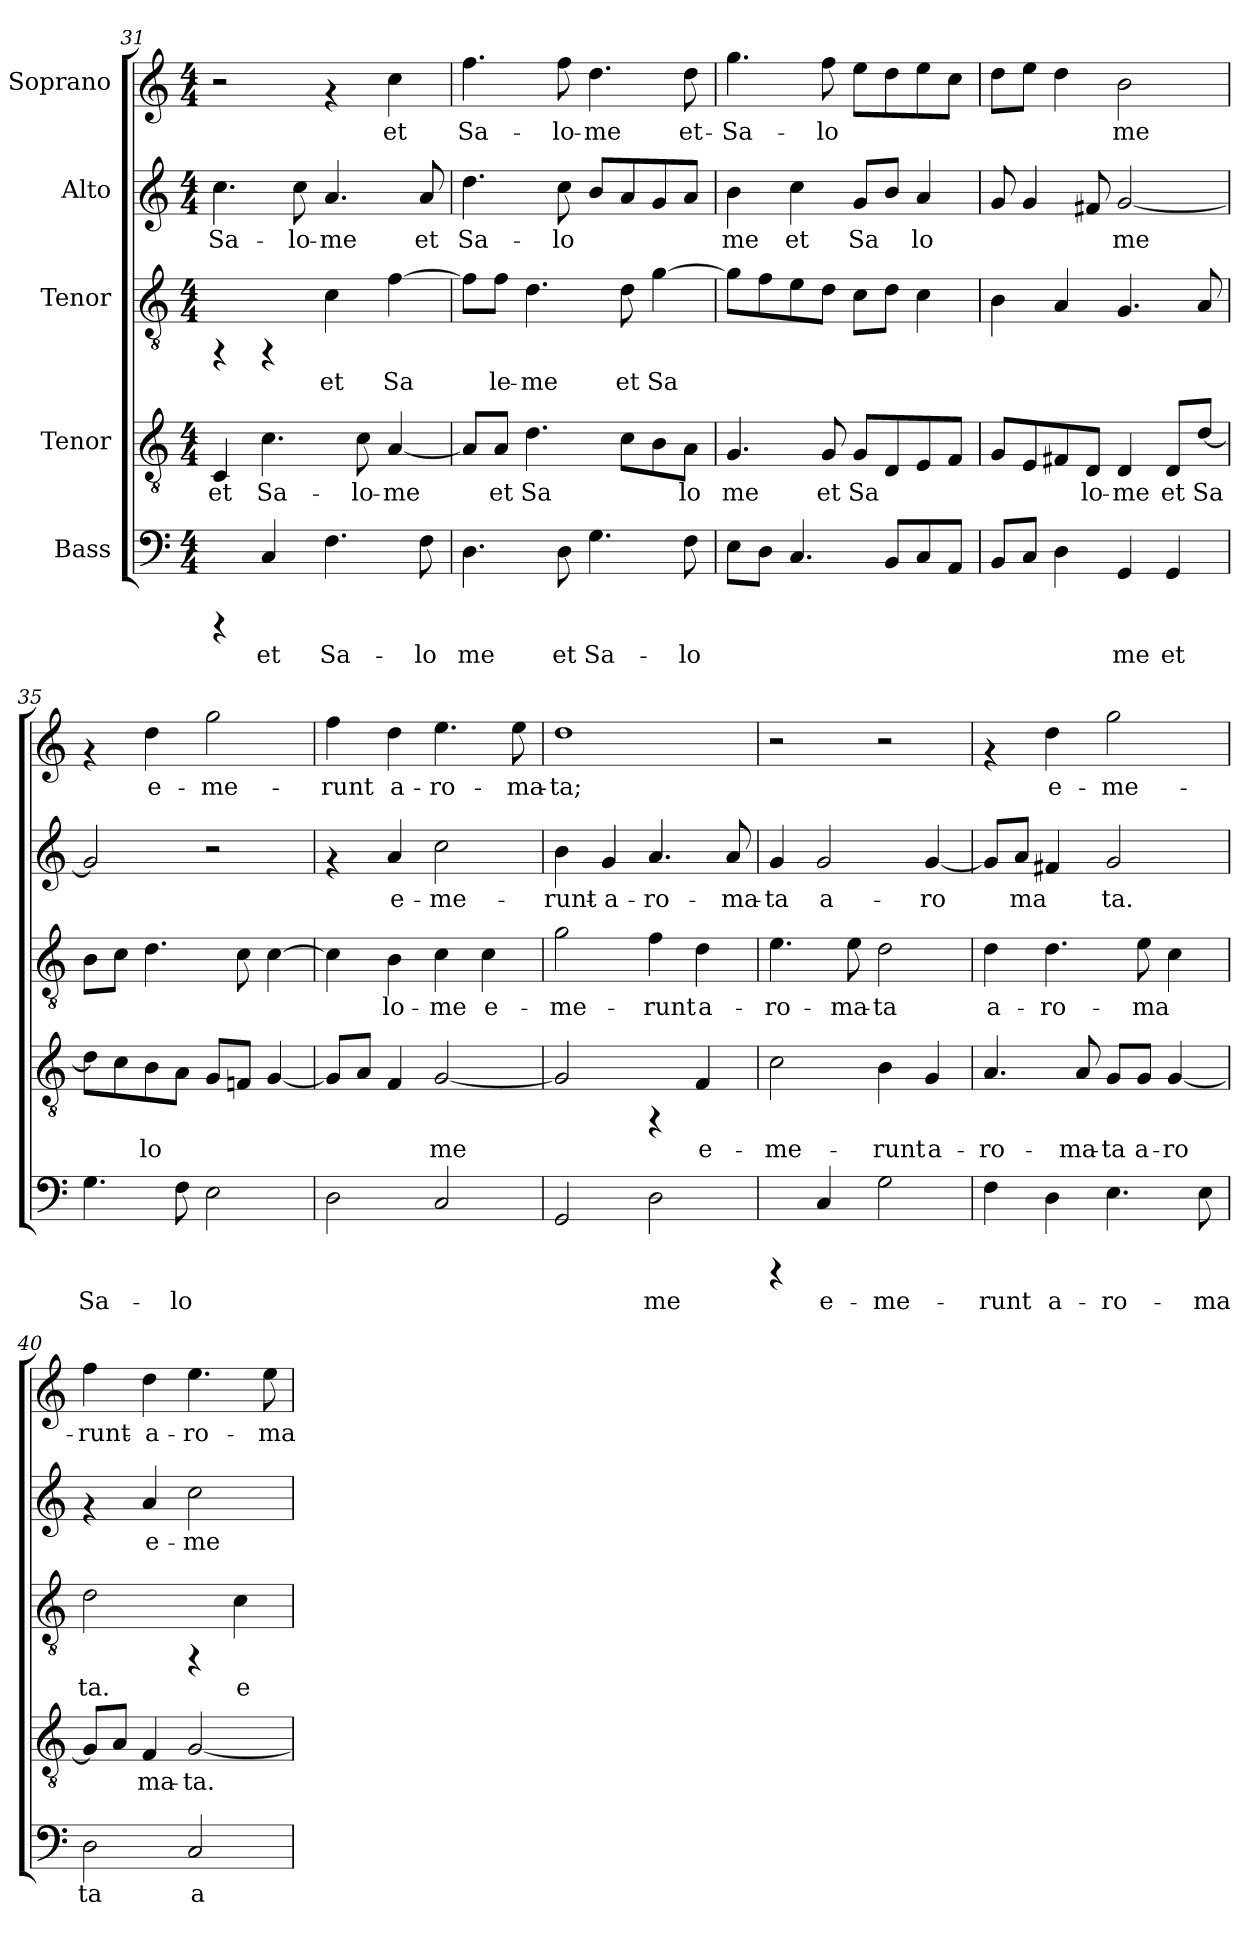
**kern	**text	**kern	**text	**kern	**text	**kern	**text	**kern	**text
*part5	*part5	*part4	*part4	*part3	*part3	*part2	*part2	*part1	*part1
*staff5	*staff5	*staff4	*staff4	*staff3	*staff3	*staff2	*staff2	*staff1	*staff1
*I"Bass	*	*I"Tenor	*	*I"Tenor	*	*I"Alto	*	*I"Soprano	*
!!LO:PB:g=z
*clefF4	*	*clefGv2	*	*clefGv2	*	*clefG2	*	*clefG2	*
*k[]	*	*k[]	*	*k[]	*	*k[]	*	*k[]	*
*C:	*	*C:	*	*C:	*	*C:	*	*C:	*
*M4/4	*	*M4/4	*	*M4/4	*	*M4/4	*	*M4/4	*
=31	=31	=31	=31	=31	=31	=31	=31	=31	=31
!	!	!	!LO:LY:b:cj	!	!	!	!LO:LY:b:cj	!	!
4rCCC	.	4C/	et	4rFF	.	4.cc\	Sa-	2r	.
!	!LO:LY:b:cj	!	!LO:LY:b:cj	!	!	!	!	!	!
4C/	et	4.c\	Sa-	4rFF	.	.	.	.	.
!	!	!	!	!	!	!	!LO:LY:b:cj	!	!
.	.	.	.	.	.	8cc\	-lo-	.	.
!	!LO:LY:b:cj	!	!	!	!LO:LY:b:cj	!	!LO:LY:b:cj	!	!
4.F\	Sa-	.	.	4c\	et	4.a/	-me	4rf	.
!	!	!	!LO:LY:b:cj	!	!	!	!	!	!
.	.	8c\	-lo-	.	.	.	.	.	.
!	!	!	!LO:LY:b:cj	!	!LO:LY:b:cj	!	!	!	!LO:LY:b:cj
.	.	[<4A/	-me	[>4f\	Sa-	.	.	4cc\	et
!	!LO:LY:b:cj	!	!	!	!	!	!LO:LY:b:cj	!	!
8F\	-lo	.	.	.	.	8a/	et	.	.
=32	=32	=32	=32	=32	=32	=32	=32	=32	=32
!	!LO:LY:b:cj	!	!LO:LY:b:cj	!	!LO:LY:b:cj	!	!LO:LY:b:cj	!	!LO:LY:b:cj
4.D\	me	8A/L]	.	8f\L]	--	4.dd\	Sa-	4.ff\	Sa-
!	!	!	!LO:LY:b:cj	!	!LO:LY:b:cj	!	!	!	!
.	.	8A/J	et	8f\J	-le-	.	.	.	.
!	!	!	!LO:LY:b:cj	!	!LO:LY:b:cj	!	!	!	!
.	.	4.d\	Sa-	4.d\	-me	.	.	.	.
!	!LO:LY:b:cj	!	!	!	!	!	!LO:LY:b:cj	!	!LO:LY:b:cj
8D\	et	.	.	.	.	8cc\	-lo-	8ff\	-lo-
!	!LO:LY:b:cj	!	!	!	!	!	!LO:LY:b:cj	!	!LO:LY:b:cj
4.G\	Sa-	.	.	.	.	8b/L	--	4.dd\	-me
!	!	!	!LO:LY:b:cj	!	!LO:LY:b:cj	!	!LO:LY:b:cj	!	!
.	.	8c\L	--	8d\	et	8a/	--	.	.
!	!	!	!LO:LY:b:cj	!	!LO:LY:b:cj	!	!LO:LY:b:cj	!	!
.	.	8B\	--	[>4g\	Sa-	8g/	--	.	.
!	!LO:LY:b:cj	!	!LO:LY:b:cj	!	!	!	!LO:LY:b:cj	!	!LO:LY:b:cj
8F\	-lo-	8A\J	-lo	.	.	8a/J	--	8dd\	et-
=33	=33	=33	=33	=33	=33	=33	=33	=33	=33
!	!LO:LY:b:cj	!	!LO:LY:b:cj	!	!LO:LY:b:cj	!	!LO:LY:b:cj	!	!LO:LY:b:cj
8E\L	--	4.G/	me	8g\L]	--	4b\	-me	4.gg\	-Sa-
!	!LO:LY:b:cj	!	!	!	!LO:LY:b:cj	!	!	!	!
8D\J	--	.	.	8f\	--	.	.	.	.
!	!LO:LY:b:cj	!	!	!	!LO:LY:b:cj	!	!LO:LY:b:cj	!	!
4.C/	--	.	.	8e\	--	4cc\	et	.	.
!	!	!	!LO:LY:b:cj	!	!LO:LY:b:cj	!	!	!	!LO:LY:b:cj
.	.	8G/	et	8d\J	--	.	.	8ff\	-lo-
!	!	!	!LO:LY:b:cj	!	!LO:LY:b:cj	!	!LO:LY:b:cj	!	!LO:LY:b:cj
.	.	8G/L	Sa-	8c\L	--	8g/L	Sa-	8ee\L	--
!	!LO:LY:b:cj	!	!LO:LY:b:cj	!	!LO:LY:b:cj	!	!LO:LY:b:cj	!	!LO:LY:b:cj
8BB/L	--	8D/	--	8d\J	--	8b/J	--	8dd\	--
!	!LO:LY:b:cj	!	!LO:LY:b:cj	!	!LO:LY:b:cj	!	!LO:LY:b:cj	!	!LO:LY:b:cj
8C/	--	8E/	--	4c\	--	4a/	-lo-	8ee\	--
!	!LO:LY:b:cj	!	!LO:LY:b:cj	!	!	!	!	!	!LO:LY:b:cj
8AA/J	--	8F/J	--	.	.	.	.	8cc\J	--
=34	=34	=34	=34	=34	=34	=34	=34	=34	=34
!	!LO:LY:b:cj	!	!LO:LY:b:cj	!	!LO:LY:b:cj	!	!LO:LY:b:cj	!	!LO:LY:b:cj
8BB/L	--	8G/L	--	4B\	--	8g/	--	8dd\L	--
!	!LO:LY:b:cj	!	!LO:LY:b:cj	!	!	!	!LO:LY:b:cj	!	!LO:LY:b:cj
8C/J	--	8E/	--	.	.	4g/	--	8ee\J	--
!	!LO:LY:b:cj	!	!LO:LY:b:cj	!	!LO:LY:b:cj	!	!	!	!LO:LY:b:cj
4D\	--	8F#X/	--	4A/	--	.	.	4dd\	--
!	!	!	!LO:LY:b:cj	!	!	!	!LO:LY:b:cj	!	!
.	.	8D/J	-lo-	.	.	8f#/	--	.	.
!	!LO:LY:b:cj	!	!LO:LY:b:cj	!	!LO:LY:b:cj	!	!LO:LY:b:cj	!	!LO:LY:b:cj
4GG/	-me	4D/	-me	4.G/	--	[<2g/	-me	2b\	-me
!	!LO:LY:b:cj	!	!LO:LY:b:cj	!	!	!	!	!	!
4GG/	et	8D/L	et	.	.	.	.	.	.
!	!	!	!LO:LY:b:cj	!	!LO:LY:b:cj	!	!	!	!
.	.	[<8d/J	Sa	8A/	--	.	.	.	.
!!LO:PB:g=z
=35	=35	=35	=35	=35	=35	=35	=35	=35	=35
!	!LO:LY:b:cj	!	!LO:LY:b:cj	!	!LO:LY:b:cj	!	!LO:LY:b:cj	!	!
4.G\	Sa-	8d\L]	.	8B\L	--	2g/]	.	4rf	.
!	!	!	!LO:LY:b:cj	!	!LO:LY:b:cj	!	!	!	!
.	.	8c\	.	8c\J	--	.	.	.	.
!	!	!	!LO:LY:b:cj	!	!LO:LY:b:cj	!	!	!	!LO:LY:b:cj
.	.	8B\	lo-	4.d\	--	.	.	4dd\	e-
!	!LO:LY:b:cj	!	!LO:LY:b:cj	!	!	!	!	!	!
8F\	-lo-	8A\J	--	.	.	.	.	.	.
!	!LO:LY:b:cj	!	!LO:LY:b:cj	!	!	!	!	!	!LO:LY:b:cj
2E\	--	8G/L	--	.	.	2r	.	2gg\	-me-
!	!	!	!LO:LY:b:cj	!	!LO:LY:b:cj	!	!	!	!
.	.	8Fn/J	--	8c\	--	.	.	.	.
!	!	!	!LO:LY:b:cj	!	!LO:LY:b:cj	!	!	!	!
.	.	[<4G/	--	[>4c\	--	.	.	.	.
=36	=36	=36	=36	=36	=36	=36	=36	=36	=36
!	!LO:LY:b:cj	!	!LO:LY:b:cj	!	!LO:LY:b:cj	!	!	!	!LO:LY:b:cj
2D\	--	8G/L]	--	4c\]	--	4rf	.	4ff\	-runt
!	!	!	!LO:LY:b:cj	!	!	!	!	!	!
.	.	8A/J	--	.	.	.	.	.	.
!	!	!	!LO:LY:b:cj	!	!LO:LY:b:cj	!	!LO:LY:b:cj	!	!LO:LY:b:cj
.	.	4F/	--	4B\	-lo-	4a/	e-	4dd\	a-
!	!LO:LY:b:cj	!	!LO:LY:b:cj	!	!LO:LY:b:cj	!	!LO:LY:b:cj	!	!LO:LY:b:cj
2C/	--	[<2G/	-me	4c\	-me	2cc\	-me-	4.ee\	-ro-
!	!	!	!	!	!LO:LY:b:cj	!	!	!	!
.	.	.	.	4c\	e-	.	.	.	.
!	!	!	!	!	!	!	!	!	!LO:LY:b:cj
.	.	.	.	.	.	.	.	8ee\	-ma-
=37	=37	=37	=37	=37	=37	=37	=37	=37	=37
!	!LO:LY:b:cj	!	!LO:LY:b:cj	!	!LO:LY:b:cj	!	!LO:LY:b:cj	!	!LO:LY:b:cj
2GG/	--	2G/]	.	2g\	-me-	4b\	-runt-	1dd	-ta;
!	!	!	!	!	!	!	!LO:LY:b:cj	!	!
.	.	.	.	.	.	4g/	-a-	.	.
!	!LO:LY:b:cj	!	!	!	!LO:LY:b:cj	!	!LO:LY:b:cj	!	!
2D\	-me	4rFF	.	4f\	-runt	4.a/	-ro-	.	.
!	!	!	!LO:LY:b:cj	!	!LO:LY:b:cj	!	!	!	!
.	.	4F/	e-	4d\	a-	.	.	.	.
!	!	!	!	!	!	!	!LO:LY:b:cj	!	!
.	.	.	.	.	.	8a/	-ma-	.	.
=38	=38	=38	=38	=38	=38	=38	=38	=38	=38
!	!	!	!LO:LY:b:cj	!	!LO:LY:b:cj	!	!LO:LY:b:cj	!	!
4rCCC	.	2c\	-me-	4.e\	-ro-	4g/	-ta	2r	.
!	!LO:LY:b:cj	!	!	!	!	!	!LO:LY:b:cj	!	!
4C/	e-	.	.	.	.	2g/	a-	.	.
!	!	!	!	!	!LO:LY:b:cj	!	!	!	!
.	.	.	.	8e\	-ma-	.	.	.	.
!	!LO:LY:b:cj	!	!LO:LY:b:cj	!	!LO:LY:b:cj	!	!	!	!
2G\	-me-	4B\	-runt	2d\	-ta	.	.	2r	.
!	!	!	!LO:LY:b:cj	!	!	!	!LO:LY:b:cj	!	!
.	.	4G/	a-	.	.	[<4g/	-ro-	.	.
=39	=39	=39	=39	=39	=39	=39	=39	=39	=39
!	!LO:LY:b:cj	!	!LO:LY:b:cj	!	!LO:LY:b:cj	!	!LO:LY:b:cj	!	!
4F\	-runt	4.A/	-ro-	4d\	a-	8g/L]	--	4rf	.
!	!	!	!	!	!	!	!LO:LY:b:cj	!	!
.	.	.	.	.	.	8a/J	-ma-	.	.
!	!LO:LY:b:cj	!	!	!	!LO:LY:b:cj	!	!LO:LY:b:cj	!	!LO:LY:b:cj
4D\	a-	.	.	4.d\	-ro-	4f#X/	--	4dd\	e-
!	!	!	!LO:LY:b:cj	!	!	!	!	!	!
.	.	8A/	-ma-	.	.	.	.	.	.
!	!LO:LY:b:cj	!	!LO:LY:b:cj	!	!	!	!LO:LY:b:cj	!	!LO:LY:b:cj
4.E\	-ro-	8G/L	-ta	.	.	2g/	-ta.	2gg\	-me-
!	!	!	!LO:LY:b:cj	!	!LO:LY:b:cj	!	!	!	!
.	.	8G/J	a-	8e\	-ma-	.	.	.	.
!	!	!	!LO:LY:b:cj	!	!LO:LY:b:cj	!	!	!	!
.	.	[>4G/	-ro-	4c\	--	.	.	.	.
!	!LO:LY:b:cj	!	!	!	!	!	!	!	!
8E\	-ma	.	.	.	.	.	.	.	.
!!LO:PB:g=z
=40	=40	=40	=40	=40	=40	=40	=40	=40	=40
!	!LO:LY:b:cj	!	!LO:LY:b:cj	!	!LO:LY:b:cj	!	!	!	!LO:LY:b:cj
2D\	ta	8G/L]	--	2d\	-ta.	4rf	.	4ff\	-runt-
!	!	!	!LO:LY:b:cj	!	!	!	!	!	!
.	.	8A/J	--	.	.	.	.	.	.
!	!	!	!LO:LY:b:cj	!	!	!	!LO:LY:b:cj	!	!LO:LY:b:cj
.	.	4F/	-ma-	.	.	4a/	e-	4dd\	-a-
!	!LO:LY:b:cj	!	!LO:LY:b:cj	!	!	!	!LO:LY:b:cj	!	!LO:LY:b:cj
2C/	a-	[<2G/	-ta.	4rFF	.	2cc\	-me-	4.ee\	-ro-
!	!	!	!	!	!LO:LY:b:cj	!	!	!	!
.	.	.	.	4c\	e-	.	.	.	.
!	!	!	!	!	!	!	!	!	!LO:LY:b:cj
.	.	.	.	.	.	.	.	8ee\	-ma-
=	=	=	=	=	=	=	=	=	=
*-	*-	*-	*-	*-	*-	*-	*-	*-	*-
